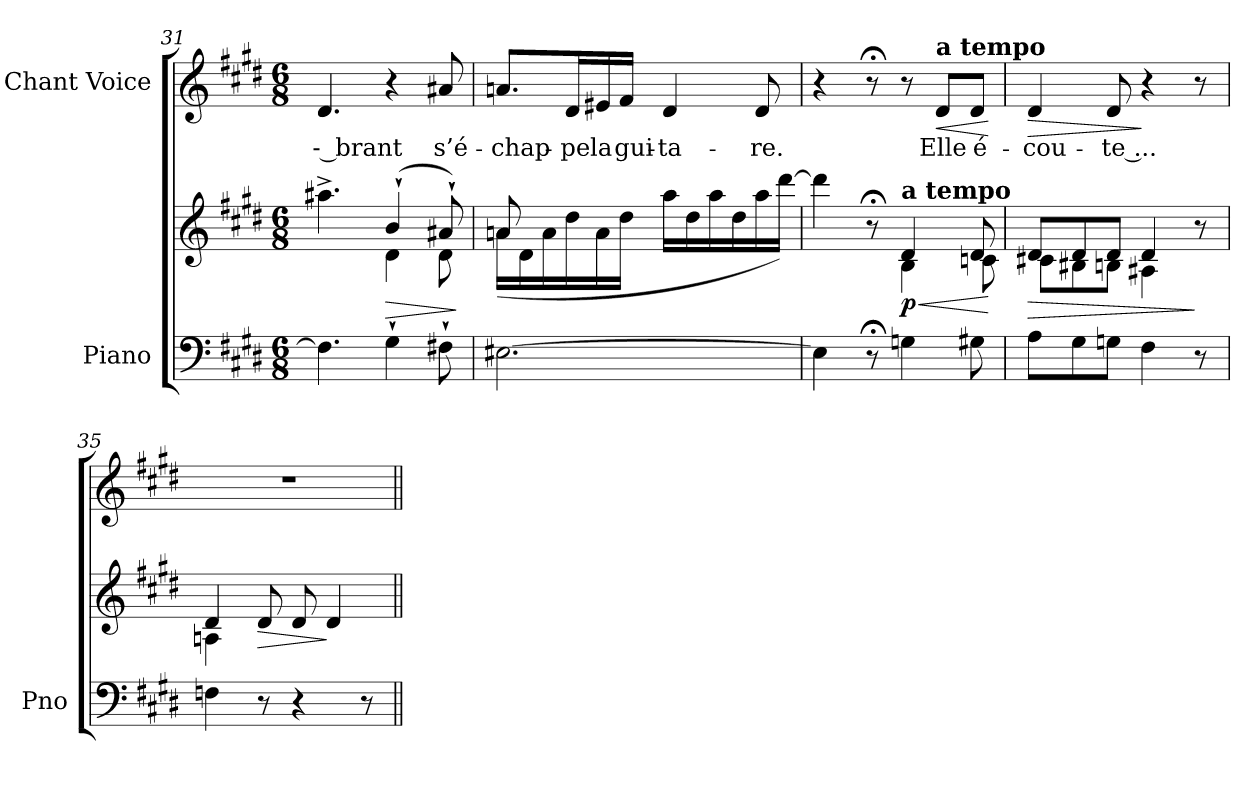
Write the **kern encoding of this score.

**kern	**kern	**dynam	**kern	**text	**dynam
*part2	*part2	*part2	*part1	*part1	*part1
*staff3	*staff2	*staff2/3	*staff1	*staff1	*staff1
*I"Piano	*	*	*I"Chant Voice	*	*
*I'Pno	*	*	*	*	*
!!LO:LB:g=z
*clefF4	*clefG2	*	*clefG2	*	*
*k[f#c#g#d#]	*k[f#c#g#d#]	*	*k[f#c#g#d#]	*	*
*M6/8	*M6/8	*	*M6/8	*	*
=31	=31	=31	=31	=31	=31
*	*^	*	*	*	*
!	!	!	!	!	!LO:LY:b	!
4.F##\]	4.aa#X^\	4.ryy	.	4.d#/	-- brant	.
!	!	!	!LO:HP:b	!	!	!
4G#`\	(>4b`/	4d#\	>	4r	.	.
!	!	!	!	!	!LO:LY:b	!
8F#X`\	8a#X`/)	8d#\	.	8a#X/	s’é-	.
*	*v	*v	*	*	*	*
.	.	]	.	.	.
=32	=32	=32	=32	=32	=32
*	*^	*	*	*	*
!	!	!	!	!	!LO:LY:b	!
[2.E#X\	8an/	(>16a\LL	.	8.an/L	-chap-	.
.	.	16d#\	.	.	.	.
.	8ryy	16a\	.	.	.	.
!	!	!	!	!	!LO:LY:b	!
.	.	16dd#\	.	16d#/L	-pe	.
!	!	!	!	!	!LO:LY:b	!
.	8ryy	16a\	.	16e#X/	la	.
!	!	!	!	!	!LO:LY:b	!
.	.	16dd#\JJ	.	16f#/JJ	gui-	.
!	!	!	!	!	!LO:LY:b	!
.	4.ryy	16aa\LL	.	4d#/	-ta-	.
.	.	16dd#\	.	.	.	.
.	.	16aa\	.	.	.	.
.	.	16dd#\	.	.	.	.
!	!	!	!	!	!LO:LY:b	!
.	.	16aa\	.	8d#/	-re.	.
.	.	[16ddd#\JJ)	.	.	.	.
=33	=33	=33	=33	=33	=33	=33
4E#\]	4ddd#\]	4.ryy	.	4r	.	.
8r;<	8r;<	.	.	8r;<	.	.
!	!LO:TX:a:B:t=a tempo	!	!	!	!	!
!	!	!	!LO:HP:b	!	!	!
!	!	!	!LO:DY:n=1:b	!	!	!
4Gn\	4d#/	4B\	< p	8r	.	.
*	*	*	*	*MM60	*	*
!	!	!	!	!LO:TX:a:B:t=a tempo	!	!
!	!	!	!	!	!LO:LY:b	!LO:HP:b
.	.	.	.	8d#/L	Elle	<
!	!	!	!	!	!LO:LY:b	!
8G#X\	8d#/	8cn\	.	8d#/J	é-	.
*	*v	*v	*	*	*	*
.	.	[	.	.	[
=34	=34	=34	=34	=34	=34
!	!	!LO:HP:b	!	!LO:LY:b	!LO:HP:b
*	*^	*	*	*	*
8A\L	8d#/L	8c#X\L	>	4d#/	-cou-	>
8G#\	8d#/	8B#X\	.	.	.	.
!	!	!	!	!	!LO:LY:b	!
8Gn\J	8d#/J	8Bn\J	.	8d#/	-te ...	.
4F#\	4d#/	4A#X\	.	4r	.	]
8r	8r	8ryy	]	8r	.	.
!!LO:LB:g=z
=35	=35	=35	=35	=35	=35	=35
4Fn\	4d#/	4An\	.	2.r	.	.
!	!	!	!LO:HP:b	!	!	!
8r	8d#/	2ryy	>	.	.	.
4r	8d#/	.	.	.	.	.
.	4d#/	.	]	.	.	.
8r	.	.	.	.	.	.
*	*v	*v	*	*	*	*
=||	=||	=||	=||	=||	=||
*-	*-	*-	*-	*-	*-
